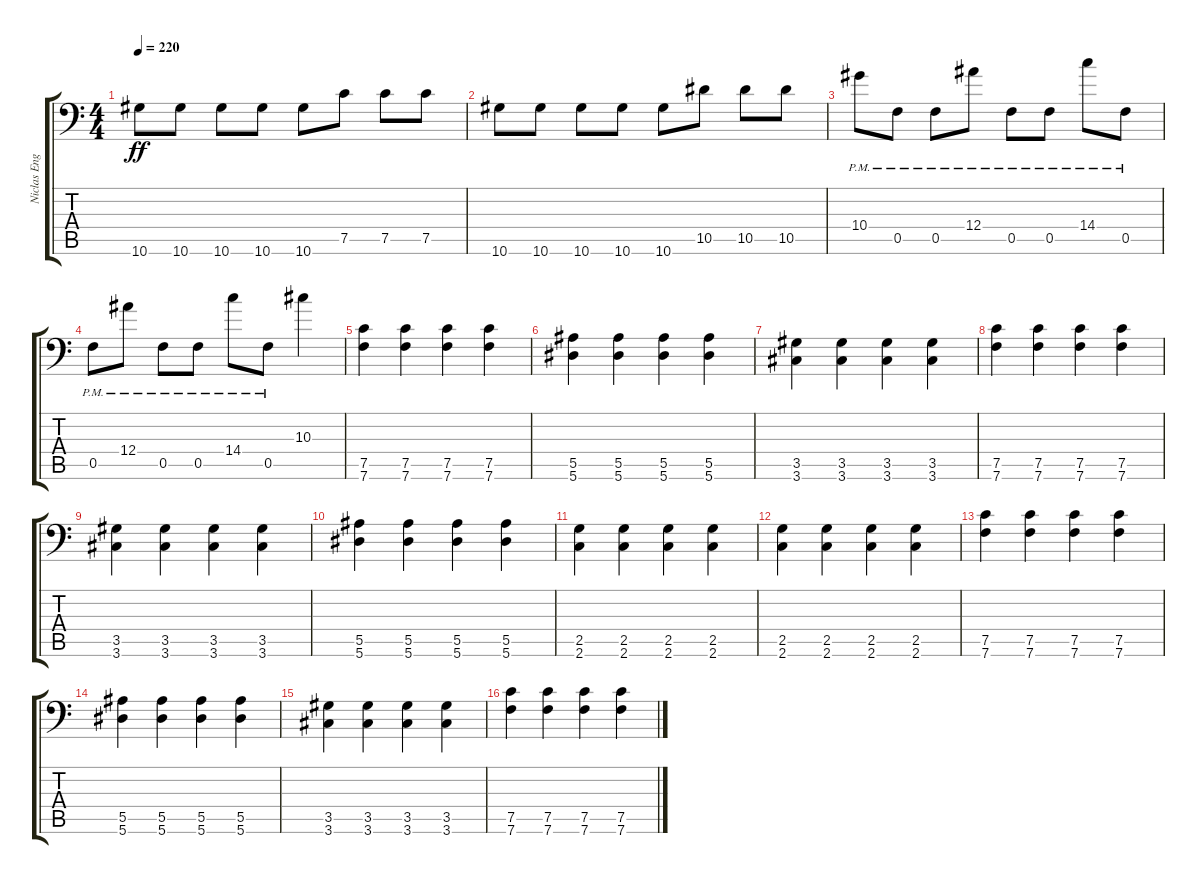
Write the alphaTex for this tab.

\track ("Niclas Engelin " "Niclas Eng") {instrument distortionguitar}
\staff {score tabs}
\tuning (C4 G3 Eb3 Bb2 F2 Bb1) {hide}
\ts (4 4)
\tempo 220
\clef f4
\ks c
10.6.8{dy ff} 10.6.8 10.6.8 10.6.8 10.6.8 7.5.8 7.5.8 7.5.8 |
10.6.8 10.6.8 10.6.8 10.6.8 10.6.8 10.5.8 10.5.8 10.5.8 |
10.4{pm}.8 0.5{pm}.8 0.5{pm}.8 12.4{pm}.8 0.5{pm}.8 0.5{pm}.8 14.4{pm}.8 0.5{pm}.8 |
0.5{pm}.8 12.4{pm}.8 0.5{pm}.8 0.5{pm}.8 14.4{pm}.8 0.5{pm}.8 10.3.4 |
(7.5 7.6).4 (7.5 7.6).4 (7.5 7.6).4 (7.5 7.6).4 |
(5.5 5.6).4 (5.5 5.6).4 (5.5 5.6).4 (5.5 5.6).4 |
(3.5 3.6).4 (3.5 3.6).4 (3.5 3.6).4 (3.5 3.6).4 |
(7.5 7.6).4 (7.5 7.6).4 (7.5 7.6).4 (7.5 7.6).4 |
(3.5 3.6).4 (3.5 3.6).4 (3.5 3.6).4 (3.5 3.6).4 |
(5.5 5.6).4 (5.5 5.6).4 (5.5 5.6).4 (5.5 5.6).4 |
(2.5 2.6).4 (2.5 2.6).4 (2.5 2.6).4 (2.5 2.6).4 |
(2.5 2.6).4 (2.5 2.6).4 (2.5 2.6).4 (2.5 2.6).4 |
(7.5 7.6).4 (7.5 7.6).4 (7.5 7.6).4 (7.5 7.6).4 |
(5.5 5.6).4 (5.5 5.6).4 (5.5 5.6).4 (5.5 5.6).4 |
(3.5 3.6).4 (3.5 3.6).4 (3.5 3.6).4 (3.5 3.6).4 |
(7.5 7.6).4 (7.5 7.6).4 (7.5 7.6).4 (7.5 7.6).4
